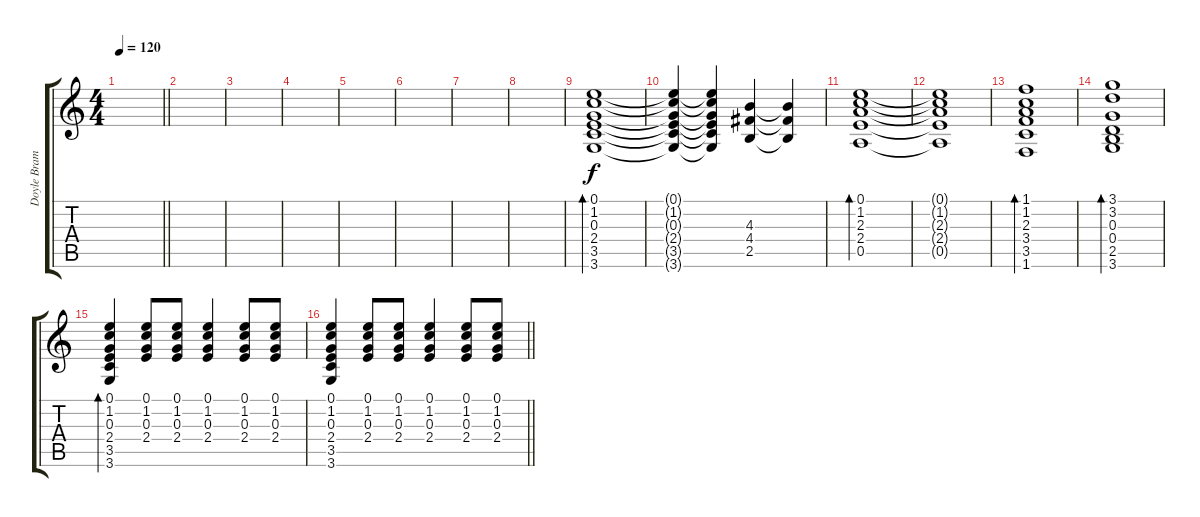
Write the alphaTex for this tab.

\track ("Doyle Bramhall II (Rhytm Acoustic Gui" "Doyle Bram") {instrument acousticguitarsteel}
\staff {score tabs}
\tuning (E4 B3 G3 D3 A2 E2) {hide}
\ts (4 4)
\tempo 120
\clef g2
\barLineRight lightlight
\ks c
|
|
|
|
|
|
|
|
(0.1 1.2 0.3 2.4 3.5 3.6).1{bd 60} |
(0.1{t} 1.2{t} 0.3{t} 2.4{t} 3.5{t} 3.6{t}).4 (0.1{t} 1.2{t} 0.3{t} 2.4{t} 3.5{t} 3.6{t}).4 (4.3 4.4 2.5).4 (4.3{t} 4.4{t} 2.5{t}).4 |
(0.1 1.2 2.3 2.4 0.5).1{bd 60} |
(0.1{t} 1.2{t} 2.3{t} 2.4{t} 0.5{t}).1 |
(1.1 1.2 2.3 3.4 3.5 1.6).1{bd 60} |
(3.1 3.2 0.3 0.4 2.5 3.6).1{bd 60} |
(0.1 1.2 0.3 2.4 3.5 3.6).4{bd 60} (0.1 1.2 0.3 2.4).8 (0.1 1.2 0.3 2.4).8 (0.1 1.2 0.3 2.4).4 (0.1 1.2 0.3 2.4).8 (0.1 1.2 0.3 2.4).8 |
\barLineRight lightlight
(0.1 1.2 0.3 2.4 3.5 3.6).4 (0.1 1.2 0.3 2.4).8 (0.1 1.2 0.3 2.4).8 (0.1 1.2 0.3 2.4).4 (0.1 1.2 0.3 2.4).8 (0.1 1.2 0.3 2.4).8
